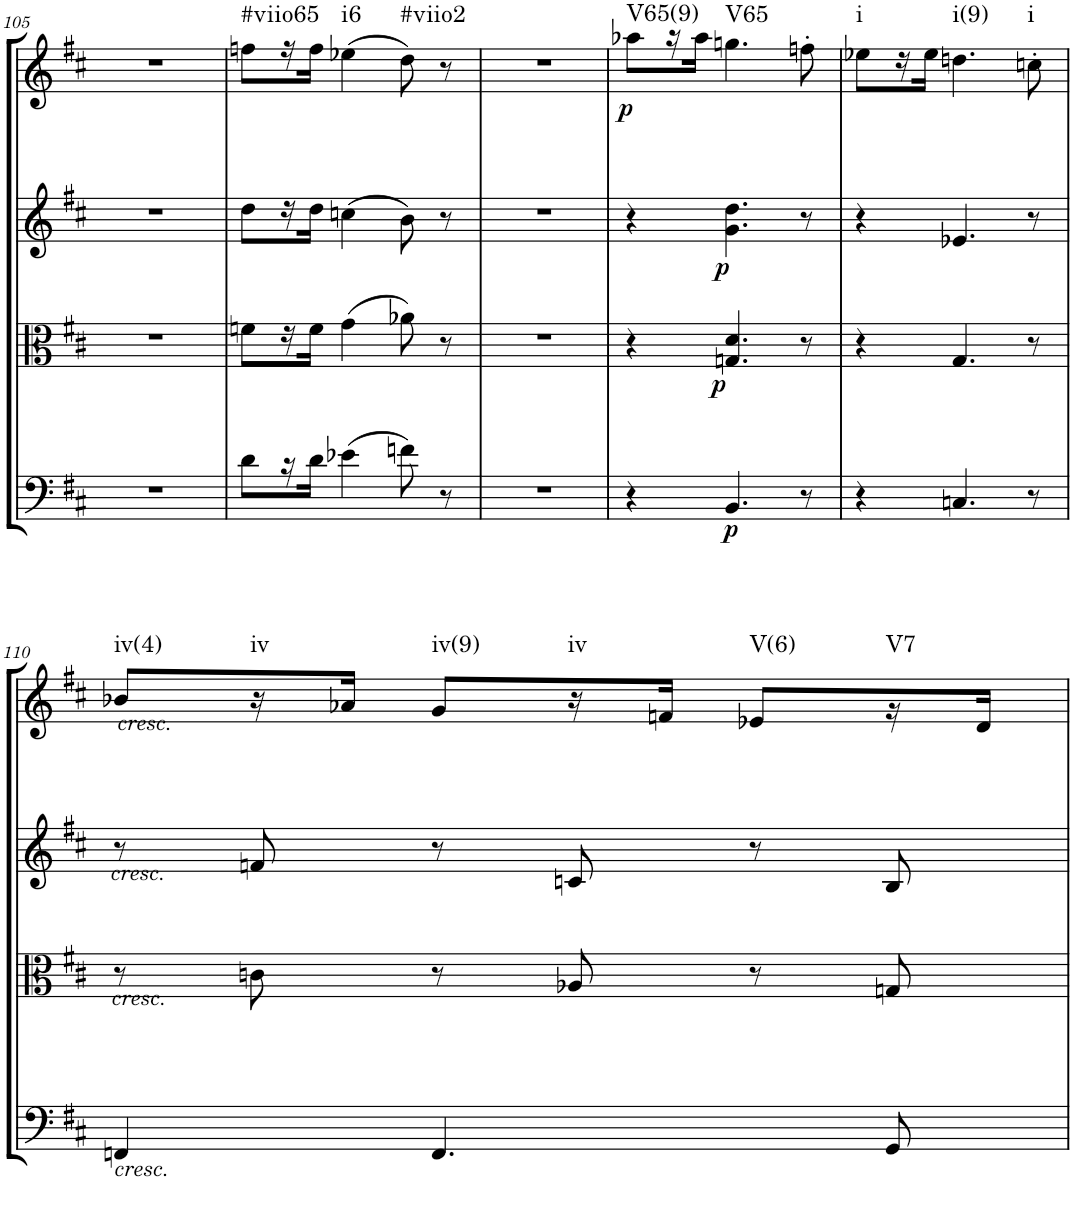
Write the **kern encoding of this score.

**kern	**dynam	**kern	**dynam	**kern	**dynam	**kern	**dynam	**harte
*part4	*part4	*part3	*part3	*part2	*part2	*part1	*part1	*part1
*staff4	*staff4	*staff3	*staff3	*staff2	*staff2	*staff1	*staff1	*
*I"Cello	*	*I"Viola	*	*I"2nd Violin	*	*I"1st Violin	*	*
*	*	*I'Vla	*	*I'Vln	*	*I'Vln	*	*
!!LO:PB:g=z
*clefF4	*	*clefC3	*	*clefG2	*	*clefG2	*	*
*k[f#c#]	*	*k[f#c#]	*	*k[f#c#]	*	*k[f#c#]	*	*
*M3/4	*	*M3/4	*	*M3/4	*	*M3/4	*	*
=105	=105	=105	=105	=105	=105	=105	=105	=105
2.r	.	2.r	.	2.r	.	2.r	.	.
=106	=106	=106	=106	=106	=106	=106	=106	=106
!	!	!	!	!	!	!	!	!LO:H:kt=#viio65
8d\L	.	8fn\L	.	8dd\L	.	8ffn\L	.	N
16r	.	16r	.	16r	.	16r	.	.
16d\JJ	.	16f\JJ	.	16dd\JJ	.	16ff\JJ	.	.
!	!	!	!	!	!	!	!	!LO:H:kt=i6
(4e-X\	.	(4g\	.	(4ccn\	.	(4ee-X\	.	N
!	!	!	!	!	!	!	!	!LO:H:kt=#viio2
8fn\)	.	8a-X\)	.	8b\)	.	8dd\)	.	N
8r	.	8r	.	8r	.	8r	.	.
=107	=107	=107	=107	=107	=107	=107	=107	=107
2.r	.	2.r	.	2.r	.	2.r	.	.
=108	=108	=108	=108	=108	=108	=108	=108	=108
!	!	!	!	!	!	!	!LO:DY:b	!LO:H:kt=V65(9)
4r	.	4r	.	4r	.	8aa-X\L	p	N
.	.	.	.	.	.	16r	.	.
.	.	.	.	.	.	16aa-\JJ	.	.
!	!LO:DY:b	!	!LO:DY:b	!	!LO:DY:b	!	!	!LO:H:kt=V65
4.BB/	p	4.Gn/ 4.d/	p	4.g\ 4.dd\	p	4.ggn\	.	N
8r	.	8r	.	8r	.	8ffn'\	.	.
=109	=109	=109	=109	=109	=109	=109	=109	=109
!	!	!	!	!	!	!	!	!LO:H:kt=i
4r	.	4r	.	4r	.	8ee-X\L	.	N
.	.	.	.	.	.	16r	.	.
.	.	.	.	.	.	16ee-\JJ	.	.
!	!	!	!	!	!	!	!	!LO:H:kt=i(9)
4.Cn/	.	4.G/	.	4.e-X/	.	4.ddn\	.	N
!	!	!	!	!	!	!	!	!LO:H:kt=i
8r	.	8r	.	8r	.	8ccn'\	.	N
!!LO:LB:g=z
=110	=110	=110	=110	=110	=110	=110	=110	=110
!	!	!	!	!	!	!LO:TX:a:i:t=cresc.	!	!
!	!	!	!	!LO:TX:a:i:t=cresc.	!	!	!	!
!	!	!LO:TX:a:i:t=cresc.	!	!	!	!	!	!
!LO:TX:b:i:t=cresc.	!	!	!	!	!	!	!	!LO:H:kt=iv(4)
4FFn/	.	8r	.	8r	.	8b-X/L	.	N
!	!	!	!	!	!	!	!	!LO:H:kt=iv
.	.	8cn\	.	8fn/	.	16r	.	N
.	.	.	.	.	.	16a-X/JJ	.	.
!	!	!	!	!	!	!	!	!LO:H:kt=iv(9)
4.FF/	.	8r	.	8r	.	8g/L	.	N
!	!	!	!	!	!	!	!	!LO:H:kt=iv
.	.	8A-X/	.	8cn/	.	16r	.	N
.	.	.	.	.	.	16fn/JJ	.	.
!	!	!	!	!	!	!	!	!LO:H:kt=V(6)
.	.	8r	.	8r	.	8e-X/L	.	N
!	!	!	!	!	!	!	!	!LO:H:kt=V7
8GG/	.	8Gn/	.	8B/	.	16r	.	N
.	.	.	.	.	.	16d/JJ	.	.
=	=	=	=	=	=	=	=	=
*-	*-	*-	*-	*-	*-	*-	*-	*-
